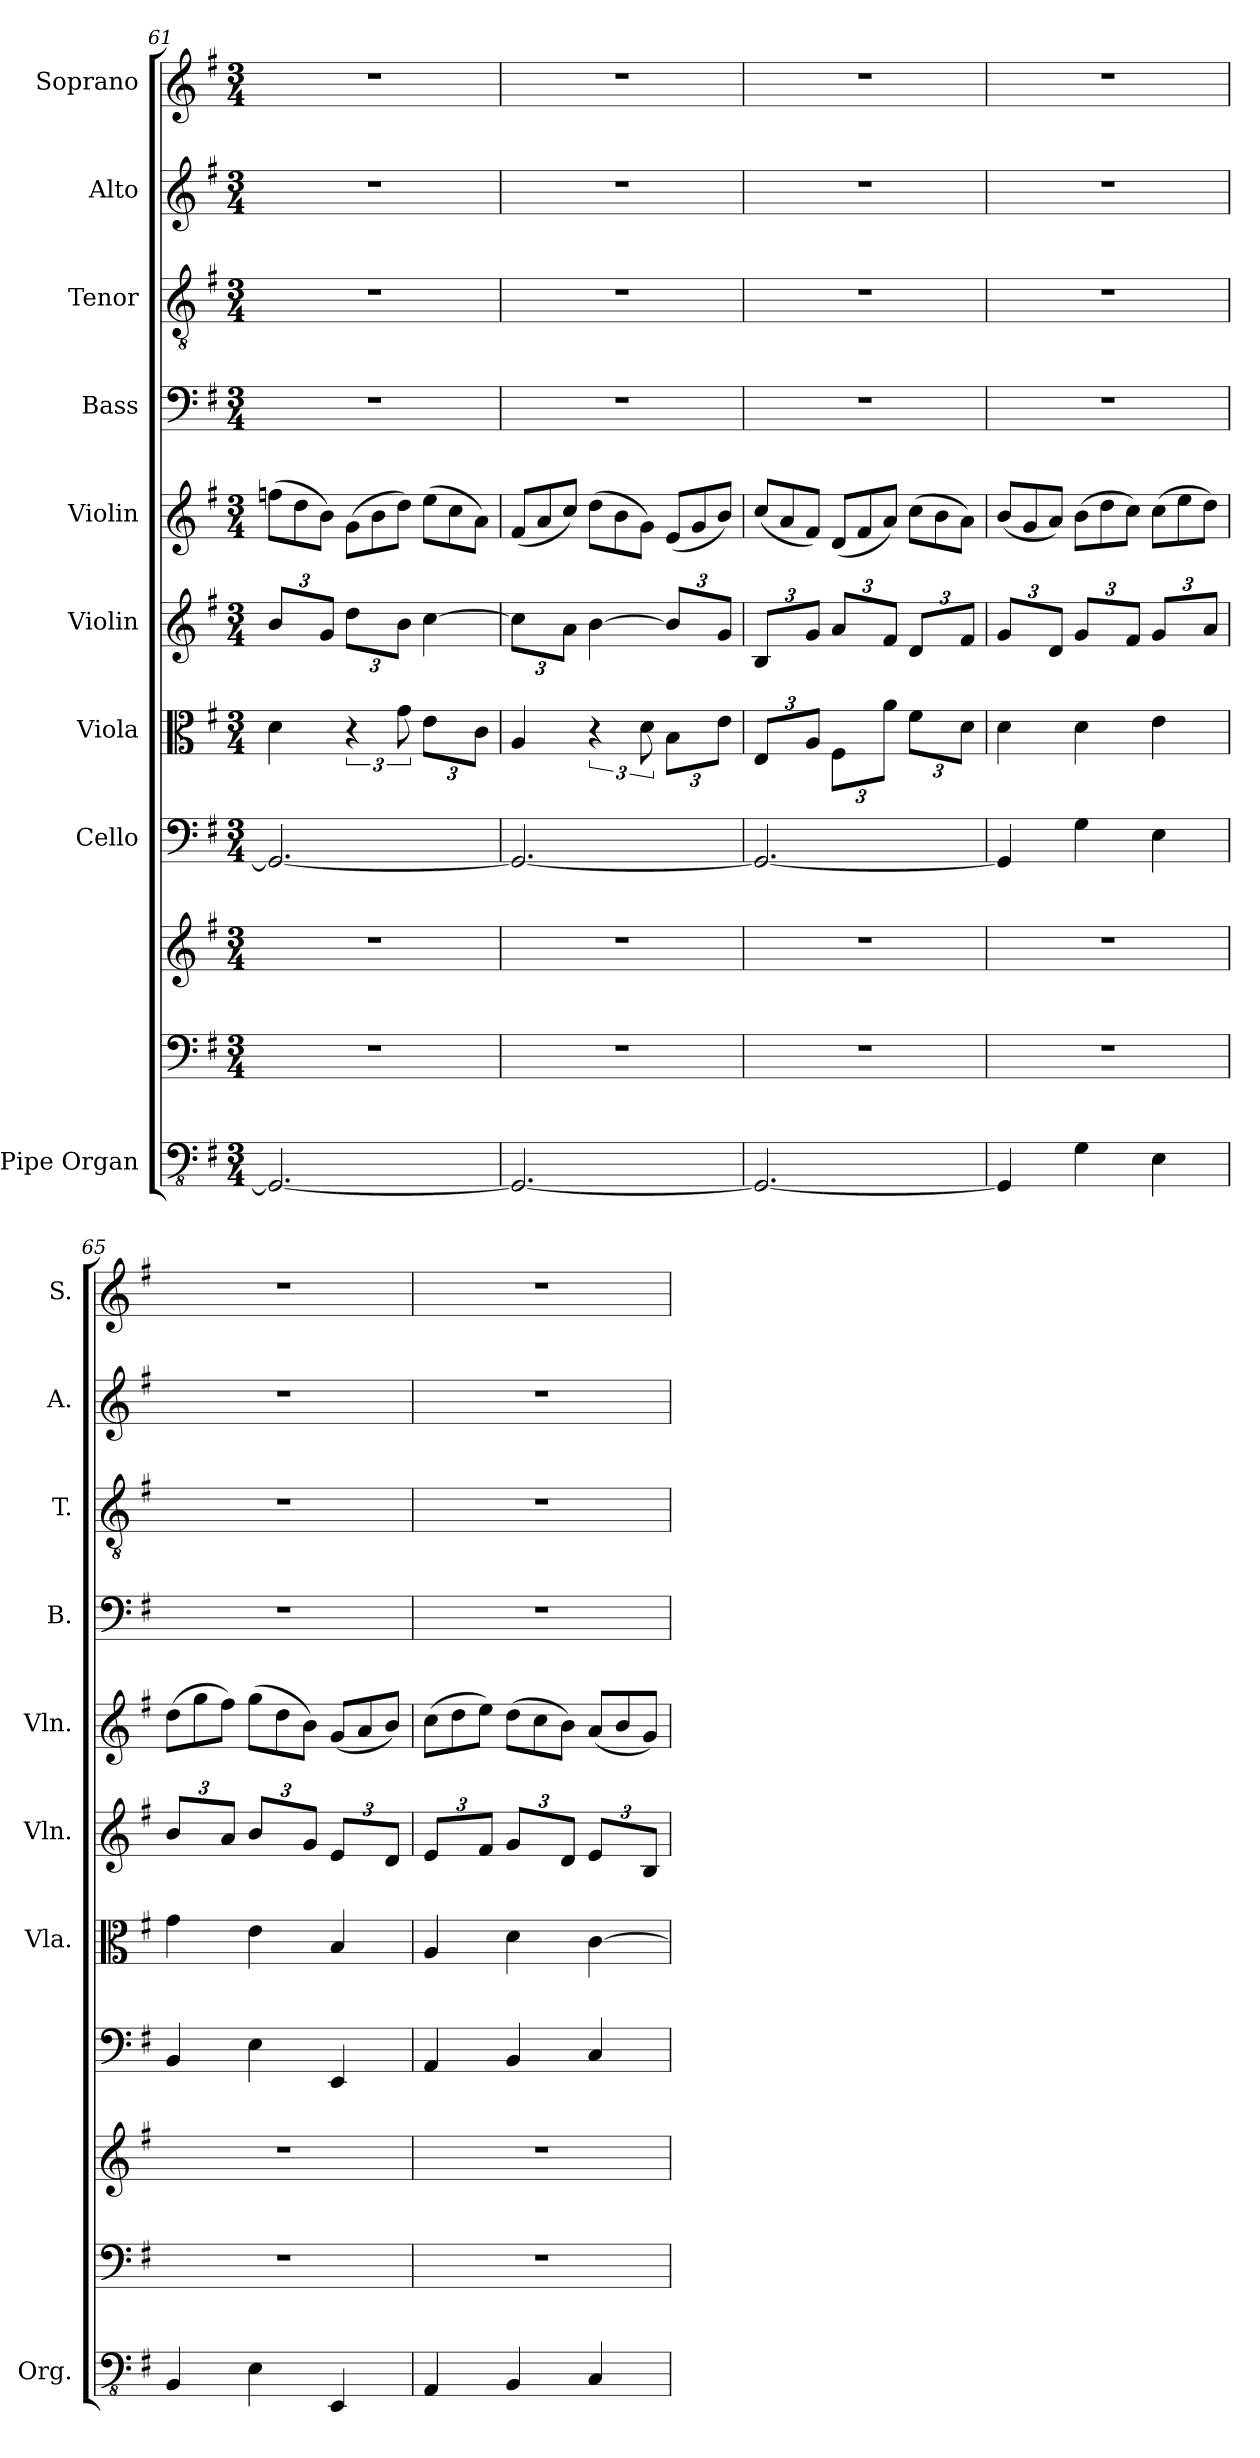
**kern	**kern	**kern	**kern	**kern	**kern	**kern	**kern	**kern	**kern	**kern
*part9	*part9	*part9	*part8	*part7	*part6	*part5	*part4	*part3	*part2	*part1
*staff11	*staff10	*staff9	*staff8	*staff7	*staff6	*staff5	*staff4	*staff3	*staff2	*staff1
*I"Pipe Organ	*	*	*I"Cello	*I"Viola	*I"Violin	*I"Violin	*I"Bass	*I"Tenor	*I"Alto	*I"Soprano
*I'Org.	*	*	*	*I'Vla.	*I'Vln.	*I'Vln.	*I'B.	*I'T.	*I'A.	*I'S.
*clefFv4	*clefF4	*clefG2	*clefF4	*clefC3	*clefG2	*clefG2	*clefF4	*clefGv2	*clefG2	*clefG2
*k[f#]	*k[f#]	*k[f#]	*k[f#]	*k[f#]	*k[f#]	*k[f#]	*k[f#]	*k[f#]	*k[f#]	*k[f#]
*M3/4	*M3/4	*M3/4	*M3/4	*M3/4	*M3/4	*M3/4	*M3/4	*M3/4	*M3/4	*M3/4
*	*	*	*	*	*Xbrackettup	*Xtuplet	*	*	*	*
=61	=61	=61	=61	=61	=61	=61	=61	=61	=61	=61
2.GGG/_	2.r	2.r	2.GG/_	4d\	6b/L	(>12ffn\L	2.r	2.r	2.r	2.r
.	.	.	.	.	.	12dd\	.	.	.	.
.	.	.	.	.	12g/Jk	12b\J)	.	.	.	.
.	.	.	.	6r	6dd\L	(>12g\L	.	.	.	.
.	.	.	.	.	.	12b\	.	.	.	.
.	.	.	.	12g\	12b\Jk	12dd\J)	.	.	.	.
*	*	*	*	*Xbrackettup	*	*	*	*	*	*
.	.	.	.	6e\L	[4cc\	(>12ee\L	.	.	.	.
.	.	.	.	.	.	12cc\	.	.	.	.
.	.	.	.	12c\Jk	.	12a\J)	.	.	.	.
=62	=62	=62	=62	=62	=62	=62	=62	=62	=62	=62
2.GGG/_	2.r	2.r	2.GG/_	4A/	6cc\L]	(<12f#/L	2.r	2.r	2.r	2.r
.	.	.	.	.	.	12a/	.	.	.	.
.	.	.	.	.	12a\Jk	12cc/J)	.	.	.	.
*	*	*	*	*brackettup	*	*	*	*	*	*
.	.	.	.	6r	[4b\	(>12dd\L	.	.	.	.
.	.	.	.	.	.	12b\	.	.	.	.
.	.	.	.	12d\	.	12g\J)	.	.	.	.
*	*	*	*	*Xbrackettup	*	*	*	*	*	*
.	.	.	.	6B\L	6b/L]	(<12e/L	.	.	.	.
.	.	.	.	.	.	12g/	.	.	.	.
.	.	.	.	12e\Jk	12g/Jk	12b/J)	.	.	.	.
=63	=63	=63	=63	=63	=63	=63	=63	=63	=63	=63
2.GGG/_	2.r	2.r	2.GG/_	6E/L	6B/L	(<12cc/L	2.r	2.r	2.r	2.r
.	.	.	.	.	.	12a/	.	.	.	.
.	.	.	.	12A/Jk	12g/Jk	12f#/J)	.	.	.	.
.	.	.	.	6F#\L	6a/L	(<12d/L	.	.	.	.
.	.	.	.	.	.	12f#/	.	.	.	.
.	.	.	.	12a\Jk	12f#/Jk	12a/J)	.	.	.	.
.	.	.	.	6f#\L	6d/L	(>12cc\L	.	.	.	.
.	.	.	.	.	.	12b\	.	.	.	.
.	.	.	.	12d\Jk	12f#/Jk	12a\J)	.	.	.	.
!!LO:PB:g=z
=64	=64	=64	=64	=64	=64	=64	=64	=64	=64	=64
4GGG/]	2.r	2.r	4GG/]	4d\	6g/L	(<12b/L	2.r	2.r	2.r	2.r
.	.	.	.	.	.	12g/	.	.	.	.
.	.	.	.	.	12d/Jk	12a/J)	.	.	.	.
4GG\	.	.	4G\	4d\	6g/L	(>12b\L	.	.	.	.
.	.	.	.	.	.	12dd\	.	.	.	.
.	.	.	.	.	12f#/Jk	12cc\J)	.	.	.	.
4EE\	.	.	4E\	4e\	6g/L	(>12cc\L	.	.	.	.
.	.	.	.	.	.	12ee\	.	.	.	.
.	.	.	.	.	12a/Jk	12dd\J)	.	.	.	.
=65	=65	=65	=65	=65	=65	=65	=65	=65	=65	=65
4BBB/	2.r	2.r	4BB/	4g\	6b/L	(>12dd\L	2.r	2.r	2.r	2.r
.	.	.	.	.	.	12gg\	.	.	.	.
.	.	.	.	.	12a/Jk	12ff#\J)	.	.	.	.
4EE\	.	.	4E\	4e\	6b/L	(>12gg\L	.	.	.	.
.	.	.	.	.	.	12dd\	.	.	.	.
.	.	.	.	.	12g/Jk	12b\J)	.	.	.	.
4EEE/	.	.	4EE/	4B/	6e/L	(<12g/L	.	.	.	.
.	.	.	.	.	.	12a/	.	.	.	.
.	.	.	.	.	12d/Jk	12b/J)	.	.	.	.
=66	=66	=66	=66	=66	=66	=66	=66	=66	=66	=66
4AAA/	2.r	2.r	4AA/	4A/	6e/L	(>12cc\L	2.r	2.r	2.r	2.r
.	.	.	.	.	.	12dd\	.	.	.	.
.	.	.	.	.	12f#/Jk	12ee\J)	.	.	.	.
4BBB/	.	.	4BB/	4d\	6g/L	(>12dd\L	.	.	.	.
.	.	.	.	.	.	12cc\	.	.	.	.
.	.	.	.	.	12d/Jk	12b\J)	.	.	.	.
4CC/	.	.	4C/	[4c\	6e/L	(<12a/L	.	.	.	.
.	.	.	.	.	.	12b/	.	.	.	.
.	.	.	.	.	12B/Jk	12g/J)	.	.	.	.
=	=	=	=	=	=	=	=	=	=	=
*-	*-	*-	*-	*-	*-	*-	*-	*-	*-	*-
